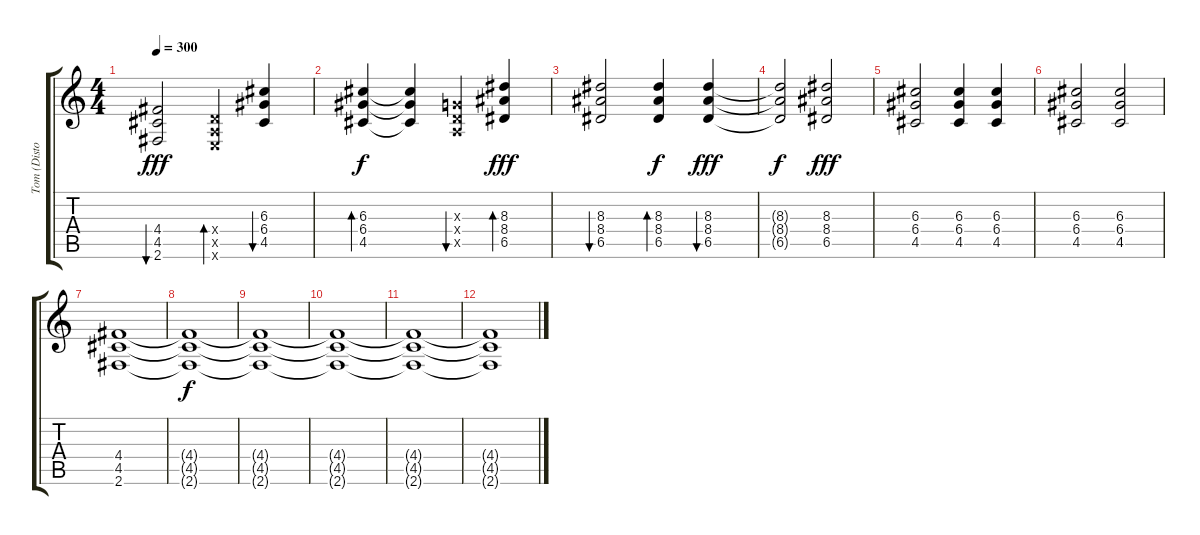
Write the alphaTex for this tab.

\track ("Tom (Distorted Guitar)" "Tom (Disto") {instrument overdrivenguitar}
\staff {score tabs}
\tuning (E4 B3 G3 D3 A2 E2) {hide}
\ts (4 4)
\tempo 300
\clef g2
\ks c
(4.4 4.5 2.6).2{bu 60 dy fff} (0.4{x} 0.5{x} 0.6{x}).4{bd 60} (6.3 6.4 4.5).4{bu 60} |
(6.3 6.4 4.5).4{bd 60 dy f} (6.3{t} 6.4{t} 4.5{t}).4 (0.3{x} 0.4{x} 0.5{x}).4{bu 60} (8.3 8.4 6.5).4{bd 60 dy fff} |
(8.3 8.4 6.5).2{bu 60} (8.3 8.4 6.5).4{bd 60 dy f} (8.3 8.4 6.5).4{bu 60 dy fff} |
(8.3{t} 8.4{t} 6.5{t}).2{dy f} (8.3 8.4 6.5).2{dy fff} |
(6.3 6.4 4.5).2 (6.3 6.4 4.5).4 (6.3 6.4 4.5).4 |
(6.3 6.4 4.5).2 (6.3 6.4 4.5).2 |
(4.4 4.5 2.6).1 |
(4.4{t} 4.5{t} 2.6{t}).1{dy f} |
(4.4{t} 4.5{t} 2.6{t}).1 |
(4.4{t} 4.5{t} 2.6{t}).1 |
(4.4{t} 4.5{t} 2.6{t}).1 |
(4.4{t} 4.5{t} 2.6{t}).1
